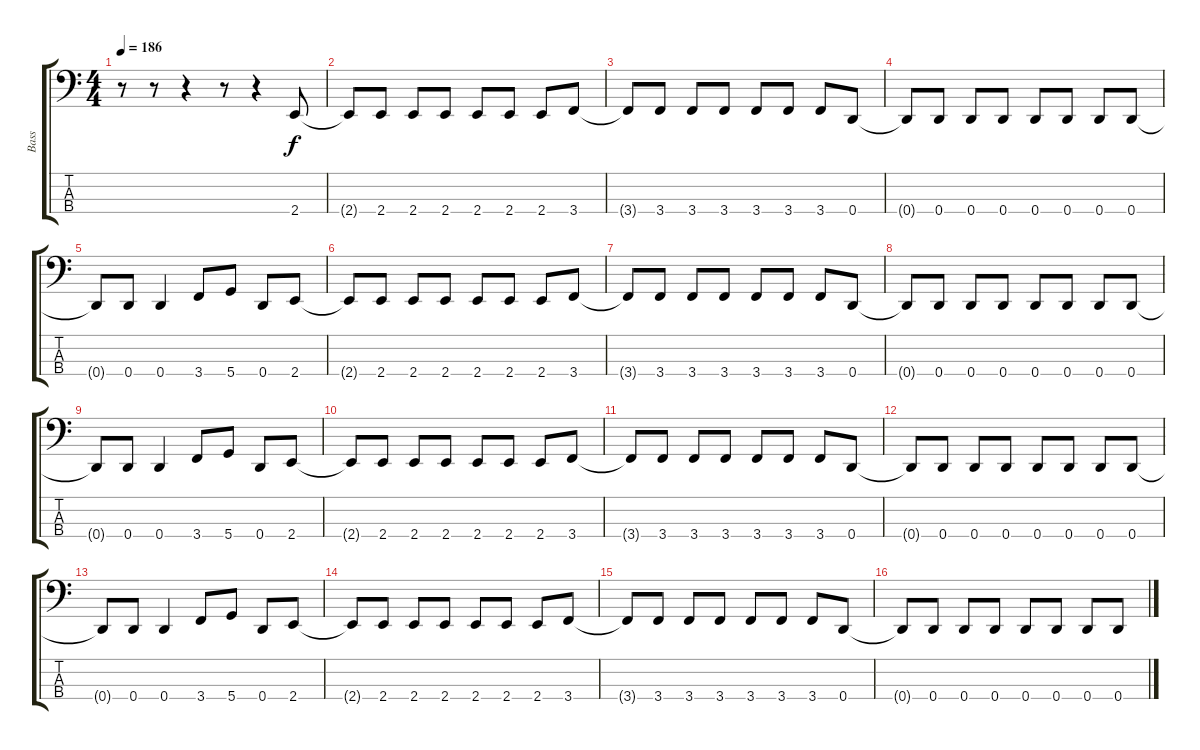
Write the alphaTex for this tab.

\track ("Bass" "Bass") {instrument electricbasspick}
\staff {score tabs}
\tuning (F2 C2 G1 D1) {hide}
\ts (4 4)
\tempo 186
\clef f4
\ks c
r.8{dy f} r.8 r.4 r.8 r.4 2.4.8 |
2.4{t}.8 2.4.8 2.4.8 2.4.8 2.4.8 2.4.8 2.4.8 3.4.8 |
3.4{t}.8 3.4.8 3.4.8 3.4.8 3.4.8 3.4.8 3.4.8 0.4.8 |
0.4{t}.8 0.4.8 0.4.8 0.4.8 0.4.8 0.4.8 0.4.8 0.4.8 |
0.4{t}.8 0.4.8 0.4.4 3.4.8 5.4.8 0.4.8 2.4.8 |
2.4{t}.8 2.4.8 2.4.8 2.4.8 2.4.8 2.4.8 2.4.8 3.4.8 |
3.4{t}.8 3.4.8 3.4.8 3.4.8 3.4.8 3.4.8 3.4.8 0.4.8 |
0.4{t}.8 0.4.8 0.4.8 0.4.8 0.4.8 0.4.8 0.4.8 0.4.8 |
0.4{t}.8 0.4.8 0.4.4 3.4.8 5.4.8 0.4.8 2.4.8 |
2.4{t}.8 2.4.8 2.4.8 2.4.8 2.4.8 2.4.8 2.4.8 3.4.8 |
3.4{t}.8 3.4.8 3.4.8 3.4.8 3.4.8 3.4.8 3.4.8 0.4.8 |
0.4{t}.8 0.4.8 0.4.8 0.4.8 0.4.8 0.4.8 0.4.8 0.4.8 |
0.4{t}.8 0.4.8 0.4.4 3.4.8 5.4.8 0.4.8 2.4.8 |
2.4{t}.8 2.4.8 2.4.8 2.4.8 2.4.8 2.4.8 2.4.8 3.4.8 |
3.4{t}.8 3.4.8 3.4.8 3.4.8 3.4.8 3.4.8 3.4.8 0.4.8 |
0.4{t}.8 0.4.8 0.4.8 0.4.8 0.4.8 0.4.8 0.4.8 0.4.8
